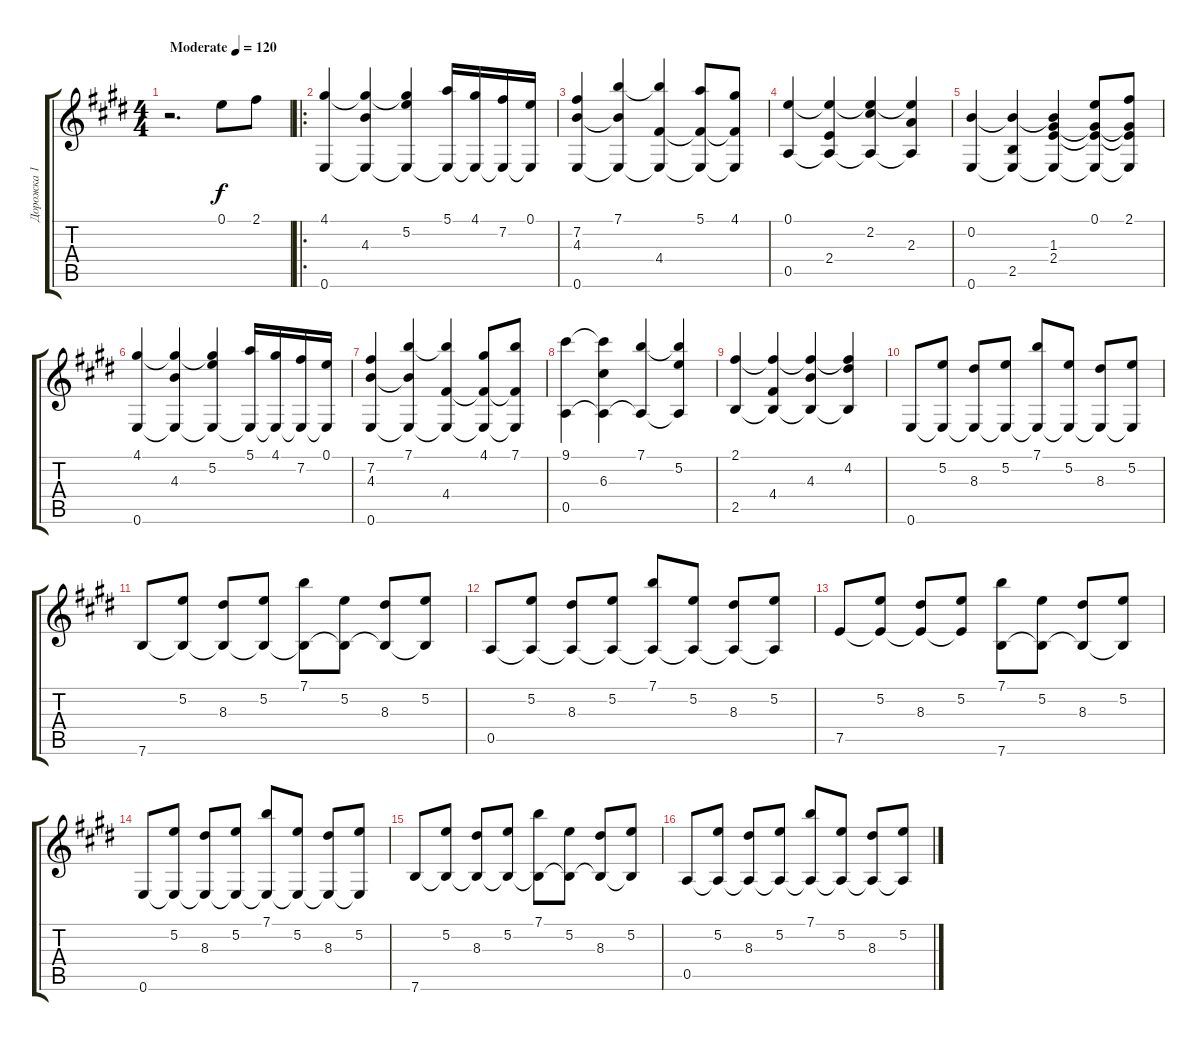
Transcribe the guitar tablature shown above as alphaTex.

\track ("Дорожка 1" "Дорожка 1") {instrument acousticguitarsteel}
\staff {score tabs}
\tuning (E4 B3 G3 D3 A2 E2) {hide}
\ts (4 4)
\tempo (120 "Moderate")
\clef g2
\ks e
r.2{d dy f instrument acousticguitarsteel} 0.1.8 2.1.8 |
\ro
(4.1 0.6).4 (4.1{t} 4.3 0.6{t}).4 (4.1{t} 5.2 0.6{t}).4 (5.1 0.6{t}).16 (4.1 0.6{t}).16 (7.2 0.6{t}).16 (0.1 0.6{t}).16 |
(7.2 4.3 0.6).4 (7.1 4.3{t} 0.6{t}).4 (7.1{t} 4.4 0.6{t}).4 (5.1 4.4{t} 0.6{t}).8 (4.1 4.4{t} 0.6{t}).8 |
(0.1 0.5).4 (0.1{t} 2.4 0.5{t}).4 (0.1{t} 2.2 0.5{t}).4 (0.1{t} 2.3 0.5{t}).4 |
(0.2 0.6).4 (0.2{t} 2.5 0.6{t}).4 (0.2{t} 1.3 2.4 0.6{t}).4 (0.1 1.3{t} 2.4{t} 0.6{t}).8 (2.1 1.3{t} 2.4{t} 0.6{t}).8 |
(4.1 0.6).4 (4.1{t} 4.3 0.6{t}).4 (4.1{t} 5.2 0.6{t}).4 (5.1 0.6{t}).16 (4.1 0.6{t}).16 (7.2 0.6{t}).16 (0.1 0.6{t}).16 |
(7.2 4.3 0.6).4 (7.1 4.3{t} 0.6{t}).4 (7.1{t} 4.4 0.6{t}).4 (4.1 4.4{t} 0.6{t}).8 (7.1 4.4{t} 0.6{t}).8 |
(9.1 0.5).4 (9.1{t} 6.3 0.5{t}).4 (7.1 0.5{t}).4 (7.1{t} 5.2 0.5{t}).4 |
(2.1 2.5).4 (2.1{t} 4.4 2.5{t}).4 (2.1{t} 4.3 2.5{t}).4 (2.1{t} 4.2 2.5{t}).4 |
0.6.8 (5.2 0.6{t}).8 (8.3 0.6{t}).8 (5.2 0.6{t}).8 (7.1 0.6{t}).8 (5.2 0.6{t}).8 (8.3 0.6{t}).8 (5.2 0.6{t}).8 |
7.6.8 (5.2 7.6{t}).8 (8.3 7.6{t}).8 (5.2 7.6{t}).8 (7.1 7.6{t}).8 (5.2 7.6{t}).8 (8.3 7.6{t}).8 (5.2 7.6{t}).8 |
0.5.8 (5.2 0.5{t}).8 (8.3 0.5{t}).8 (5.2 0.5{t}).8 (7.1 0.5{t}).8 (5.2 0.5{t}).8 (8.3 0.5{t}).8 (5.2 0.5{t}).8 |
7.5.8 (5.2 7.5{t}).8 (8.3 7.5{t}).8 (5.2 7.5{t}).8 (7.1 7.6).8 (5.2 7.6{t}).8 (8.3 7.6{t}).8 (5.2 7.6{t}).8 |
0.6.8 (5.2 0.6{t}).8 (8.3 0.6{t}).8 (5.2 0.6{t}).8 (7.1 0.6{t}).8 (5.2 0.6{t}).8 (8.3 0.6{t}).8 (5.2 0.6{t}).8 |
7.6.8 (5.2 7.6{t}).8 (8.3 7.6{t}).8 (5.2 7.6{t}).8 (7.1 7.6{t}).8 (5.2 7.6{t}).8 (8.3 7.6{t}).8 (5.2 7.6{t}).8 |
0.5.8 (5.2 0.5{t}).8 (8.3 0.5{t}).8 (5.2 0.5{t}).8 (7.1 0.5{t}).8 (5.2 0.5{t}).8 (8.3 0.5{t}).8 (5.2 0.5{t}).8
